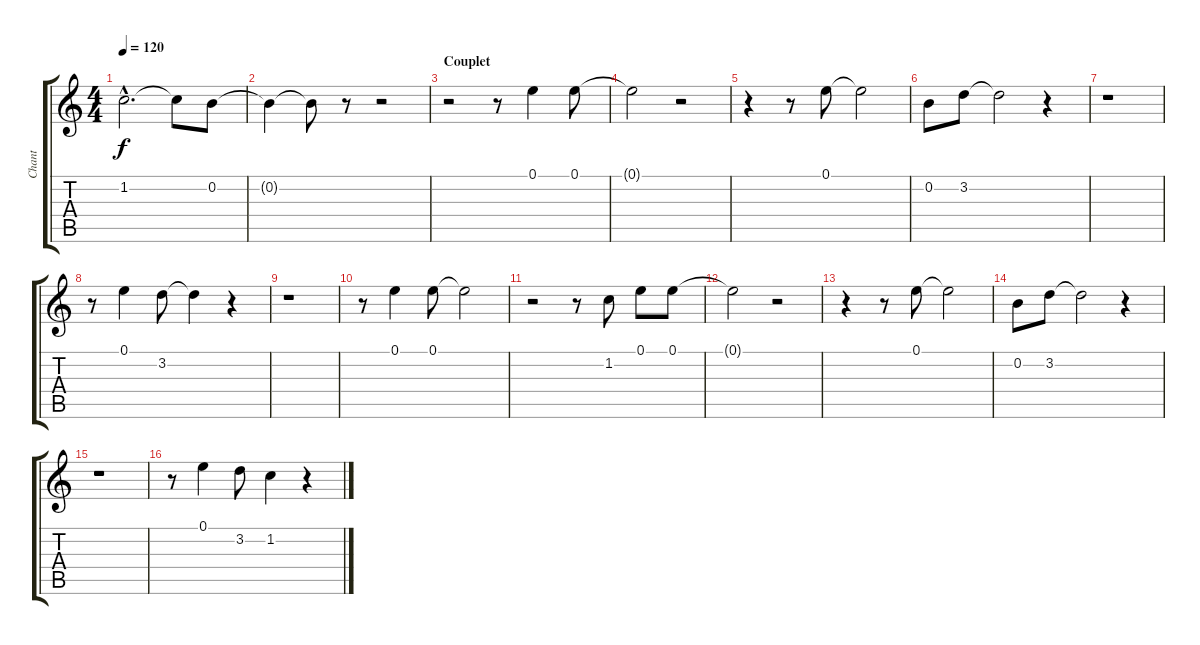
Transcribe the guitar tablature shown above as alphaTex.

\track ("Chant" "Chant") {instrument distortionguitar}
\staff {score tabs}
\tuning (E4 B3 G3 D3 A2 E2) {hide}
\ts (4 4)
\tempo 120
\clef g2
\ks c
1.2{hac}.2{d dy f} 1.2{t}.8 0.2.8 |
0.2{t}.4 0.2{t}.8 r.8 r.2 |
\section ("" "Couplet")
r.2 r.8 0.1.4 0.1.8 |
0.1{t}.2 r.2 |
r.4 r.8 0.1.8 0.1{t}.2 |
0.2.8 3.2.8 3.2{t}.2 r.4 |
r.1 |
r.8 0.1.4 3.2.8 3.2{t}.4 r.4 |
r.1 |
r.8 0.1.4 0.1.8 0.1{t}.2 |
r.2 r.8 1.2.8 0.1.8 0.1.8 |
0.1{t}.2 r.2 |
r.4 r.8 0.1.8 0.1{t}.2 |
0.2.8 3.2.8 3.2{t}.2 r.4 |
r.1 |
r.8 0.1.4 3.2.8 1.2.4 r.4
